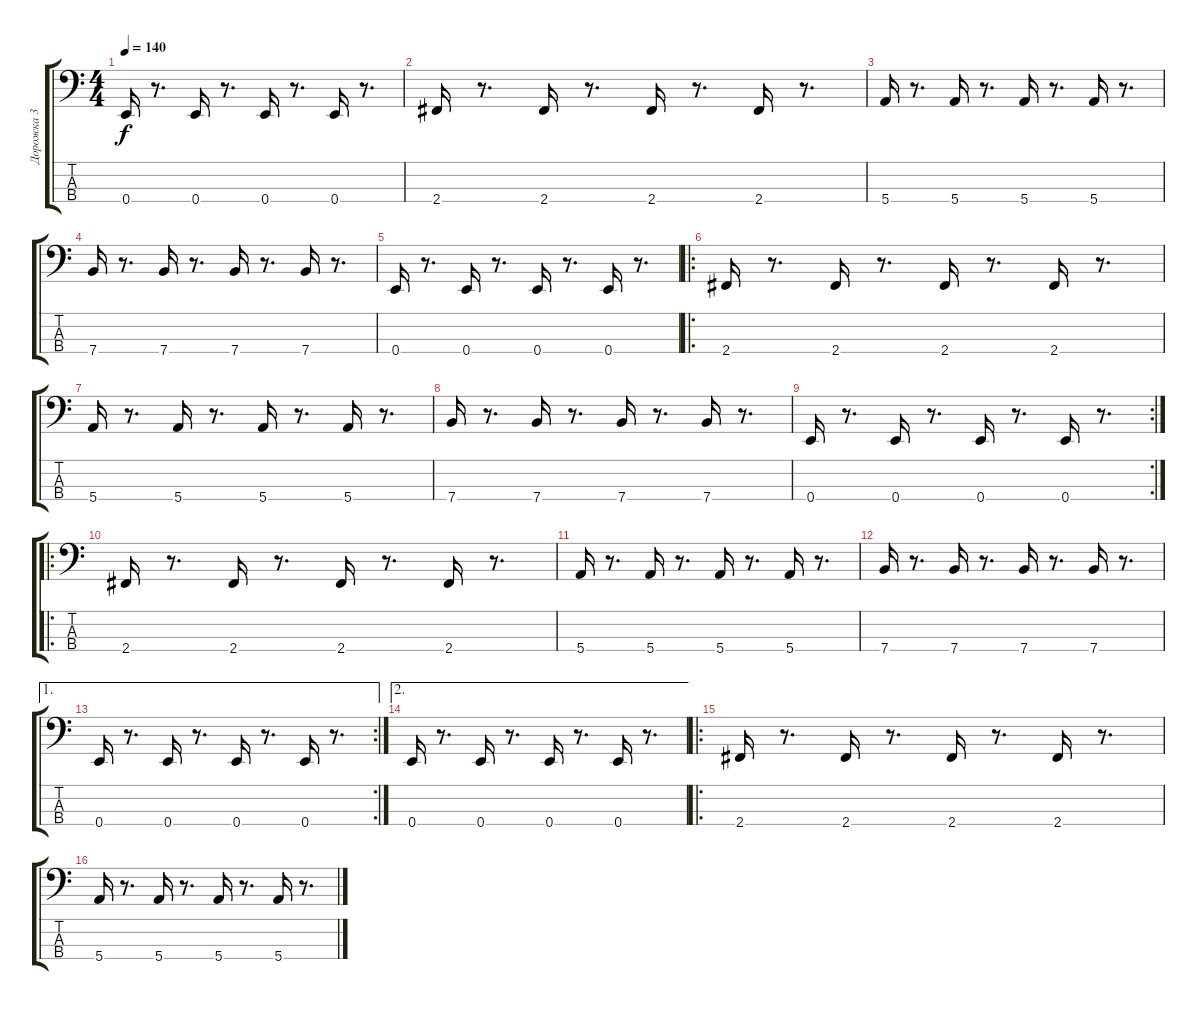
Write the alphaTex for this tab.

\track ("Дорожка 3" "Дорожка 3") {instrument electricbassfinger}
\staff {score tabs}
\tuning (G2 D2 A1 E1) {hide}
\ts (4 4)
\tempo 140
\clef f4
\ks c
0.4.16{dy f} r.8{d} 0.4.16 r.8{d} 0.4.16 r.8{d} 0.4.16 r.8{d} |
2.4.16 r.8{d} 2.4.16 r.8{d} 2.4.16 r.8{d} 2.4.16 r.8{d} |
5.4.16 r.8{d} 5.4.16 r.8{d} 5.4.16 r.8{d} 5.4.16 r.8{d} |
7.4.16 r.8{d} 7.4.16 r.8{d} 7.4.16 r.8{d} 7.4.16 r.8{d} |
0.4.16 r.8{d} 0.4.16 r.8{d} 0.4.16 r.8{d} 0.4.16 r.8{d} |
\ro
2.4.16 r.8{d} 2.4.16 r.8{d} 2.4.16 r.8{d} 2.4.16 r.8{d} |
5.4.16 r.8{d} 5.4.16 r.8{d} 5.4.16 r.8{d} 5.4.16 r.8{d} |
7.4.16 r.8{d} 7.4.16 r.8{d} 7.4.16 r.8{d} 7.4.16 r.8{d} |
\rc 2
0.4.16 r.8{d} 0.4.16 r.8{d} 0.4.16 r.8{d} 0.4.16 r.8{d} |
\ro
2.4.16 r.8{d} 2.4.16 r.8{d} 2.4.16 r.8{d} 2.4.16 r.8{d} |
5.4.16 r.8{d} 5.4.16 r.8{d} 5.4.16 r.8{d} 5.4.16 r.8{d} |
7.4.16 r.8{d} 7.4.16 r.8{d} 7.4.16 r.8{d} 7.4.16 r.8{d} |
\ae 1
\rc 2
0.4.16 r.8{d} 0.4.16 r.8{d} 0.4.16 r.8{d} 0.4.16 r.8{d} |
\ae 2
0.4.16 r.8{d} 0.4.16 r.8{d} 0.4.16 r.8{d} 0.4.16 r.8{d} |
\ro
2.4.16 r.8{d} 2.4.16 r.8{d} 2.4.16 r.8{d} 2.4.16 r.8{d} |
5.4.16 r.8{d} 5.4.16 r.8{d} 5.4.16 r.8{d} 5.4.16 r.8{d}
